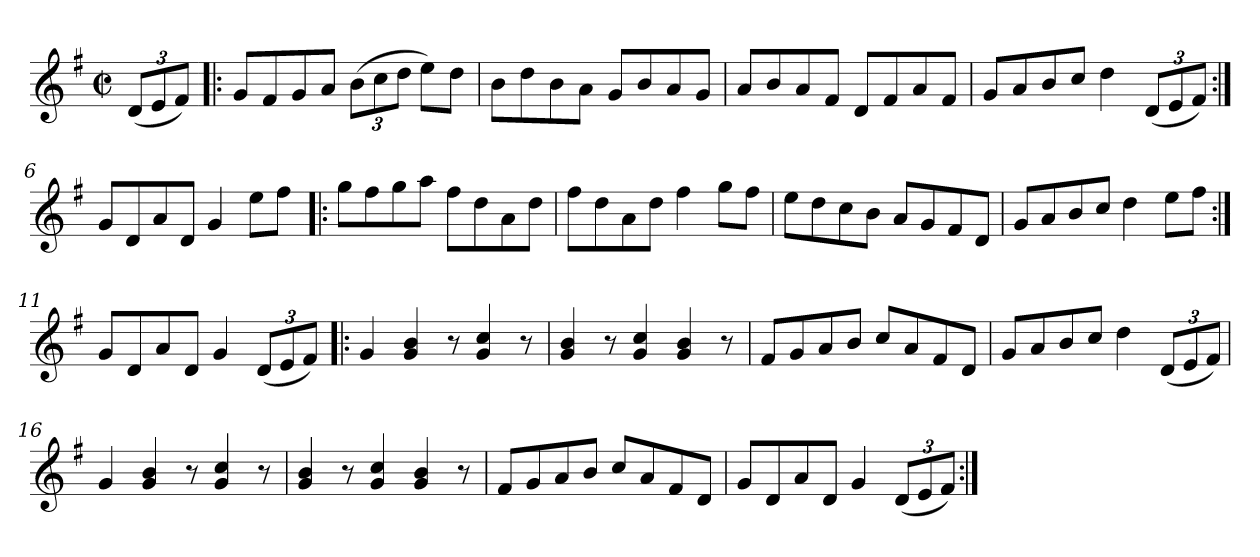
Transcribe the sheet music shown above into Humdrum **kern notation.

**kern
*part1
*staff1
*clefG2
*k[f#]
*G:
*M2/2
*met(c|)
*Xbrackettup
=1
(12d/L
12e/
12f#/J)
=2!|:
8g/L
8f#/
8g/
8a/J
(12b\L
12cc\
12dd\J
8ee\L)
8dd\J
=3
8b\L
8dd\
8b\
8a\J
8g/L
8b/
8a/
8g/J
=4
8a/L
8b/
8a/
8f#/J
8d/L
8f#/
8a/
8f#/J
=5
8g/L
8a/
8b/
8cc/J
4dd\
(12d/L
12e/
12f#/J)
!!LO:LB:g=z
=6:|!
8g/L
8d/
8a/
8d/J
4g/
8ee\L
8ff#\J
=7!|:
8gg\L
8ff#\
8gg\
8aa\J
8ff#\L
8dd\
8a\
8dd\J
=8
8ff#\L
8dd\
8a\
8dd\J
4ff#\
8gg\L
8ff#\J
=9
8ee\L
8dd\
8cc\
8b\J
8a/L
8g/
8f#/
8d/J
=10
8g/L
8a/
8b/
8cc/J
4dd\
8ee\L
8ff#\J
!!LO:LB:g=z
=11:|!
8g/L
8d/
8a/
8d/J
4g/
(12d/L
12e/
12f#/J)
=12!|:
4g/
4g/ 4b/
8r
4g/ 4cc/
8r
=13
4g/ 4b/
8r
4g/ 4cc/
4g/ 4b/
8r
=14
8f#/L
8g/
8a/
8b/J
8cc/L
8a/
8f#/
8d/J
=15
8g/L
8a/
8b/
8cc/J
4dd\
(12d/L
12e/
12f#/J)
=16
4g/
4g/ 4b/
8r
4g/ 4cc/
8r
!!LO:LB:g=z
=17
4g/ 4b/
8r
4g/ 4cc/
4g/ 4b/
8r
=18
8f#/L
8g/
8a/
8b/J
8cc/L
8a/
8f#/
8d/J
=19
8g/L
8d/
8a/
8d/J
4g/
(12d/L
12e/
12f#/J)
=:|!
*-
